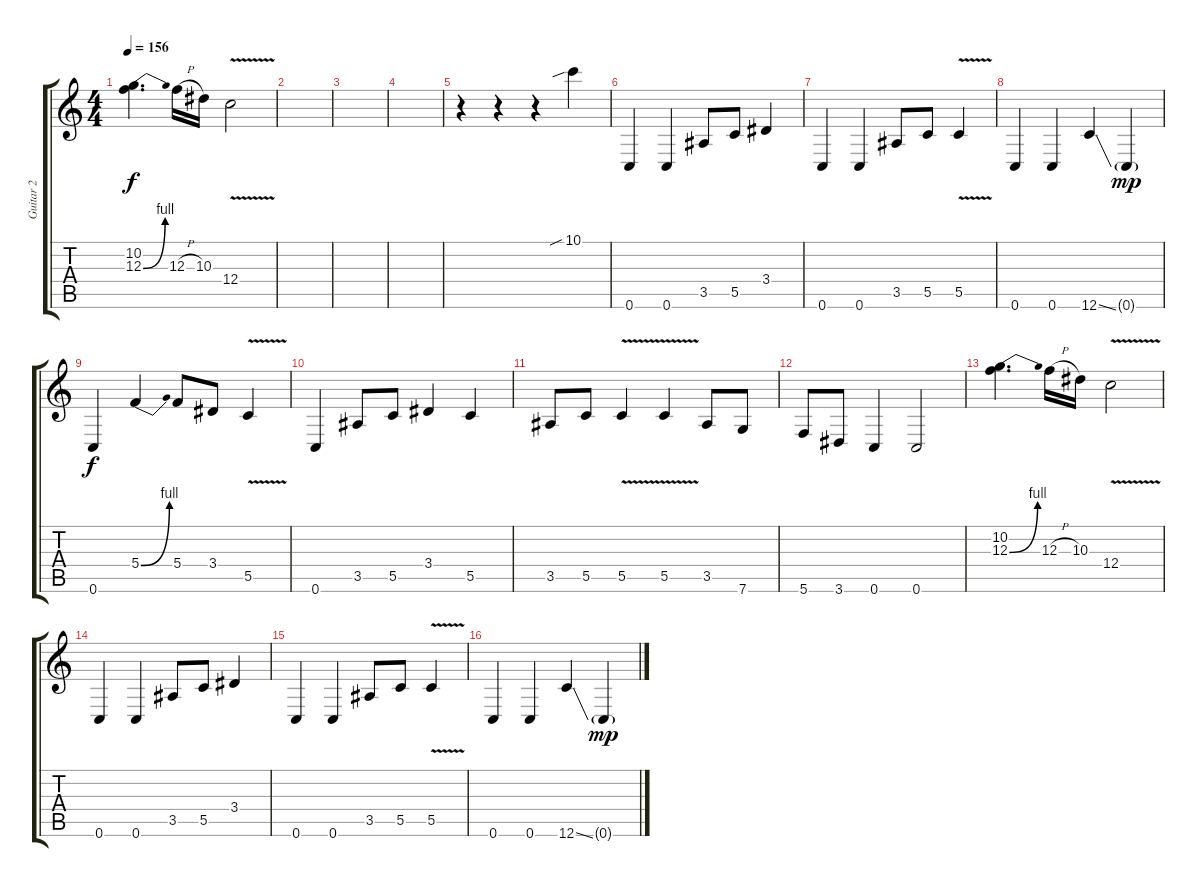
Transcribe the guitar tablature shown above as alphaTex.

\track ("Guitar 2" "Guitar 2") {instrument overdrivenguitar}
\staff {score tabs}
\tuning (D4 A3 F3 C3 G2 C2) {hide}
\ts (4 4)
\tempo 156
\clef g2
\ks c
(10.2 12.3{be (bend 0 0 60 4)}).4{d dy f} 12.3{h}.16 10.3.16 12.4{v}.2 |
|
|
|
r.4 r.4 r.4 10.1{sib}.4 |
0.6.4 0.6.4 3.5.8 5.5.8 3.4.4 |
0.6.4 0.6.4 3.5.8 5.5.8 5.5{v}.4 |
0.6.4 0.6.4 12.6{ss}.4 0.6{g}.4{dy mp} |
0.6.4{dy f} 5.4{be (bend 0 0 60 4)}.4 5.4.8 3.4.8 5.5{v}.4 |
0.6.4 3.5.8 5.5.8 3.4.4 5.5.4 |
3.5.8 5.5.8 5.5{v}.4 5.5{v}.4 3.5.8 7.6.8 |
5.6.8 3.6.8 0.6.4 0.6.2 |
(10.2 12.3{be (bend 0 0 60 4)}).4{d} 12.3{h}.16 10.3.16 12.4{v}.2 |
0.6.4 0.6.4 3.5.8 5.5.8 3.4.4 |
0.6.4 0.6.4 3.5.8 5.5.8 5.5{v}.4 |
0.6.4 0.6.4 12.6{ss}.4 0.6{g}.4{dy mp}
